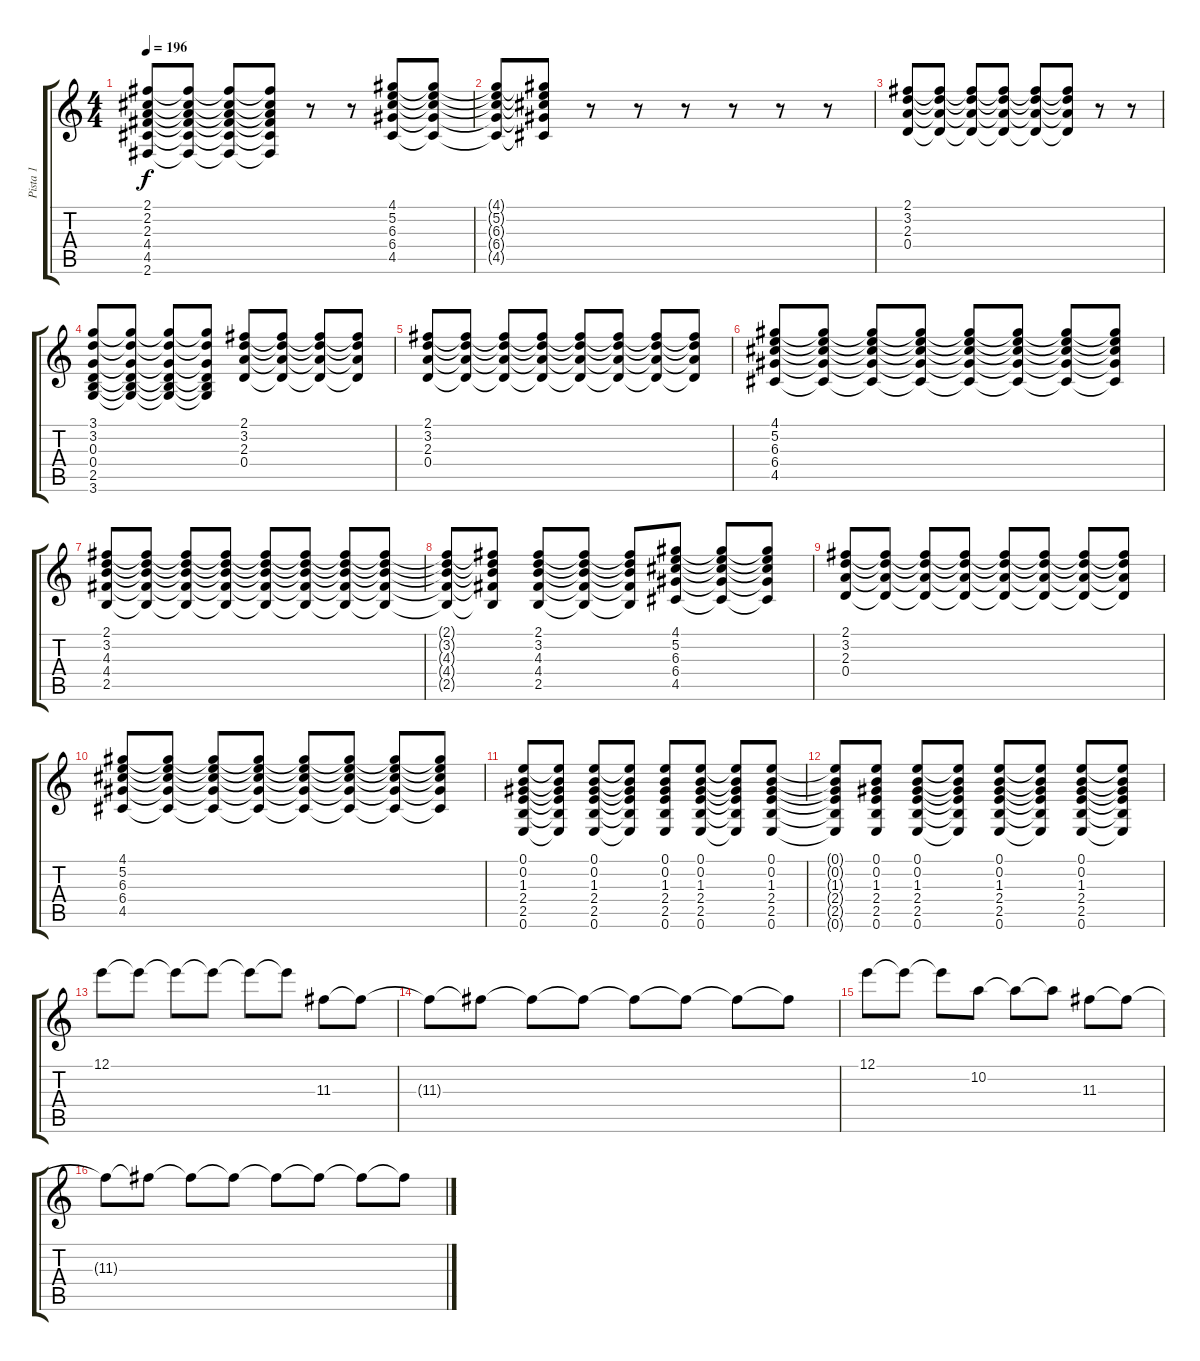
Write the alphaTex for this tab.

\track ("Pista 1" "Pista 1") {instrument acousticguitarsteel}
\staff {score tabs}
\tuning (E4 B3 G3 D3 A2 E2) {hide}
\ts (4 4)
\tempo 196
\clef g2
\ks c
(2.1 2.2 2.3 4.4 4.5 2.6).8{dy f} (2.1{t} 2.2{t} 2.3{t} 4.4{t} 4.5{t} 2.6{t}).8 (2.1{t} 2.2{t} 2.3{t} 4.4{t} 4.5{t} 2.6{t}).8 (2.1{t} 2.2{t} 2.3{t} 4.4{t} 4.5{t} 2.6{t}).8 r.8 r.8 (4.1 5.2 6.3 6.4 4.5).8 (4.1{t} 5.2{t} 6.3{t} 6.4{t} 4.5{t}).8 |
(4.1{t} 5.2{t} 6.3{t} 6.4{t} 4.5{t}).8 (4.1{t} 5.2{t} 6.3{t} 6.4{t} 4.5{t}).8 r.8 r.8 r.8 r.8 r.8 r.8 |
(2.1 3.2 2.3 0.4).8 (2.1{t} 3.2{t} 2.3{t} 0.4{t}).8 (2.1{t} 3.2{t} 2.3{t} 0.4{t}).8 (2.1{t} 3.2{t} 2.3{t} 0.4{t}).8 (2.1{t} 3.2{t} 2.3{t} 0.4{t}).8 (2.1{t} 3.2{t} 2.3{t} 0.4{t}).8 r.8 r.8 |
(3.1 3.2 0.3 0.4 2.5 3.6).8 (3.1{t} 3.2{t} 0.3{t} 0.4{t} 2.5{t} 3.6{t}).8 (3.1{t} 3.2{t} 0.3{t} 0.4{t} 2.5{t} 3.6{t}).8 (3.1{t} 3.2{t} 0.3{t} 0.4{t} 2.5{t} 3.6{t}).8 (2.1 3.2 2.3 0.4).8 (2.1{t} 3.2{t} 2.3{t} 0.4{t}).8 (2.1{t} 3.2{t} 2.3{t} 0.4{t}).8 (2.1{t} 3.2{t} 2.3{t} 0.4{t}).8 |
(2.1 3.2 2.3 0.4).8 (2.1{t} 3.2{t} 2.3{t} 0.4{t}).8 (2.1{t} 3.2{t} 2.3{t} 0.4{t}).8 (2.1{t} 3.2{t} 2.3{t} 0.4{t}).8 (2.1{t} 3.2{t} 2.3{t} 0.4{t}).8 (2.1{t} 3.2{t} 2.3{t} 0.4{t}).8 (2.1{t} 3.2{t} 2.3{t} 0.4{t}).8 (2.1{t} 3.2{t} 2.3{t} 0.4{t}).8 |
(4.1 5.2 6.3 6.4 4.5).8 (4.1{t} 5.2{t} 6.3{t} 6.4{t} 4.5{t}).8 (4.1{t} 5.2{t} 6.3{t} 6.4{t} 4.5{t}).8 (4.1{t} 5.2{t} 6.3{t} 6.4{t} 4.5{t}).8 (4.1{t} 5.2{t} 6.3{t} 6.4{t} 4.5{t}).8 (4.1{t} 5.2{t} 6.3{t} 6.4{t} 4.5{t}).8 (4.1{t} 5.2{t} 6.3{t} 6.4{t} 4.5{t}).8 (4.1{t} 5.2{t} 6.3{t} 6.4{t} 4.5{t}).8 |
(2.1 3.2 4.3 4.4 2.5).8 (2.1{t} 3.2{t} 4.3{t} 4.4{t} 2.5{t}).8 (2.1{t} 3.2{t} 4.3{t} 4.4{t} 2.5{t}).8 (2.1{t} 3.2{t} 4.3{t} 4.4{t} 2.5{t}).8 (2.1{t} 3.2{t} 4.3{t} 4.4{t} 2.5{t}).8 (2.1{t} 3.2{t} 4.3{t} 4.4{t} 2.5{t}).8 (2.1{t} 3.2{t} 4.3{t} 4.4{t} 2.5{t}).8 (2.1{t} 3.2{t} 4.3{t} 4.4{t} 2.5{t}).8 |
(2.1{t} 3.2{t} 4.3{t} 4.4{t} 2.5{t}).8 (2.1{t} 3.2{t} 4.3{t} 4.4{t} 2.5{t}).8 (2.1 3.2 4.3 4.4 2.5).8 (2.1{t} 3.2{t} 4.3{t} 4.4{t} 2.5{t}).8 (2.1{t} 3.2{t} 4.3{t} 4.4{t} 2.5{t}).8 (4.1 5.2 6.3 6.4 4.5).8 (4.1{t} 5.2{t} 6.3{t} 6.4{t} 4.5{t}).8 (4.1{t} 5.2{t} 6.3{t} 6.4{t} 4.5{t}).8 |
(2.1 3.2 2.3 0.4).8 (2.1{t} 3.2{t} 2.3{t} 0.4{t}).8 (2.1{t} 3.2{t} 2.3{t} 0.4{t}).8 (2.1{t} 3.2{t} 2.3{t} 0.4{t}).8 (2.1{t} 3.2{t} 2.3{t} 0.4{t}).8 (2.1{t} 3.2{t} 2.3{t} 0.4{t}).8 (2.1{t} 3.2{t} 2.3{t} 0.4{t}).8 (2.1{t} 3.2{t} 2.3{t} 0.4{t}).8 |
(4.1 5.2 6.3 6.4 4.5).8 (4.1{t} 5.2{t} 6.3{t} 6.4{t} 4.5{t}).8 (4.1{t} 5.2{t} 6.3{t} 6.4{t} 4.5{t}).8 (4.1{t} 5.2{t} 6.3{t} 6.4{t} 4.5{t}).8 (4.1{t} 5.2{t} 6.3{t} 6.4{t} 4.5{t}).8 (4.1{t} 5.2{t} 6.3{t} 6.4{t} 4.5{t}).8 (4.1{t} 5.2{t} 6.3{t} 6.4{t} 4.5{t}).8 (4.1{t} 5.2{t} 6.3{t} 6.4{t} 4.5{t}).8 |
(0.1 0.2 1.3 2.4 2.5 0.6).8 (0.1{t} 0.2{t} 1.3{t} 2.4{t} 2.5{t} 0.6{t}).8 (0.1 0.2 1.3 2.4 2.5 0.6).8 (0.1{t} 0.2{t} 1.3{t} 2.4{t} 2.5{t} 0.6{t}).8 (0.1 0.2 1.3 2.4 2.5 0.6).8 (0.1 0.2 1.3 2.4 2.5 0.6).8 (0.1{t} 0.2{t} 1.3{t} 2.4{t} 2.5{t} 0.6{t}).8 (0.1 0.2 1.3 2.4 2.5 0.6).8 |
(0.1{t} 0.2{t} 1.3{t} 2.4{t} 2.5{t} 0.6{t}).8 (0.1 0.2 1.3 2.4 2.5 0.6).8 (0.1 0.2 1.3 2.4 2.5 0.6).8 (0.1{t} 0.2{t} 1.3{t} 2.4{t} 2.5{t} 0.6{t}).8 (0.1 0.2 1.3 2.4 2.5 0.6).8 (0.1{t} 0.2{t} 1.3{t} 2.4{t} 2.5{t} 0.6{t}).8 (0.1 0.2 1.3 2.4 2.5 0.6).8 (0.1{t} 0.2{t} 1.3{t} 2.4{t} 2.5{t} 0.6{t}).8 |
12.1.8 12.1{t}.8 12.1{t}.8 12.1{t}.8 12.1{t}.8 12.1{t}.8 11.3.8 11.3{t}.8 |
11.3{t}.8 11.3{t}.8 11.3{t}.8 11.3{t}.8 11.3{t}.8 11.3{t}.8 11.3{t}.8 11.3{t}.8 |
12.1.8 12.1{t}.8 12.1{t}.8 10.2.8 10.2{t}.8 10.2{t}.8 11.3.8 11.3{t}.8 |
11.3{t}.8 11.3{t}.8 11.3{t}.8 11.3{t}.8 11.3{t}.8 11.3{t}.8 11.3{t}.8 11.3{t}.8
